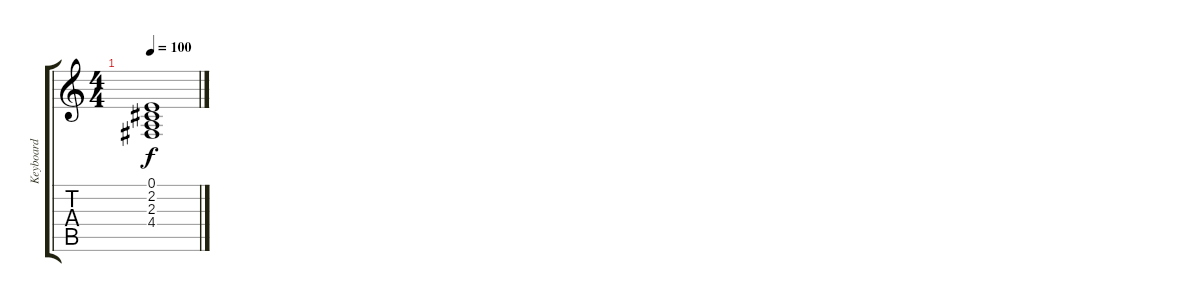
\track ("Keyboard" "Keyboard") {instrument synthstrings1}
\staff {score tabs}
\tuning (E4 B3 G3 D3 A2 E2) {hide}
\ts (4 4)
\tempo 100
\clef g2
\ks c
(0.1{t} 2.2{t} 2.3{t} 4.4{t}).1{dy f}
